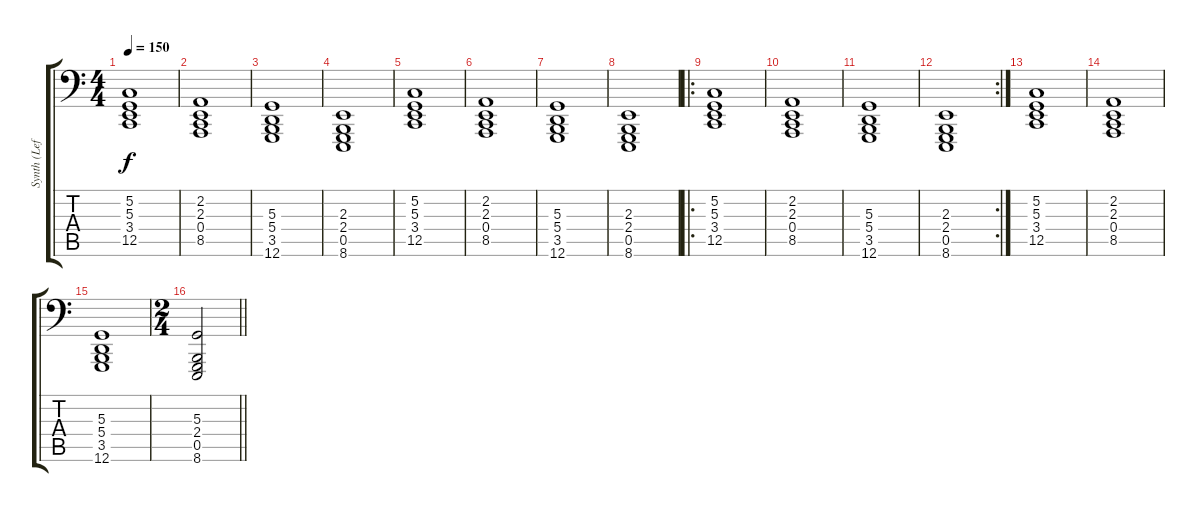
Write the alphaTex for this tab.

\track ("Synth (Left hand)" "Synth (Lef") {instrument stringensemble1}
\staff {score tabs}
\tuning (C3 G2 D2 A1 E1 B0) {hide}
\ts (4 4)
\tempo 150
\clef f4
\ks c
(5.2 5.3 3.4 12.5).1{dy f} |
(2.2 2.3 0.4 8.5).1 |
(5.3 5.4 3.5 12.6).1 |
(2.3 2.4 0.5 8.6).1 |
(5.2 5.3 3.4 12.5).1 |
(2.2 2.3 0.4 8.5).1 |
(5.3 5.4 3.5 12.6).1 |
(2.3 2.4 0.5 8.6).1 |
\ro
(5.2 5.3 3.4 12.5).1 |
(2.2 2.3 0.4 8.5).1 |
(5.3 5.4 3.5 12.6).1 |
\rc 2
(2.3 2.4 0.5 8.6).1 |
(5.2 5.3 3.4 12.5).1 |
(2.2 2.3 0.4 8.5).1 |
(5.3 5.4 3.5 12.6).1 |
\ts (2 4)
\barLineRight lightlight
(5.3 2.4 0.5 8.6).2
